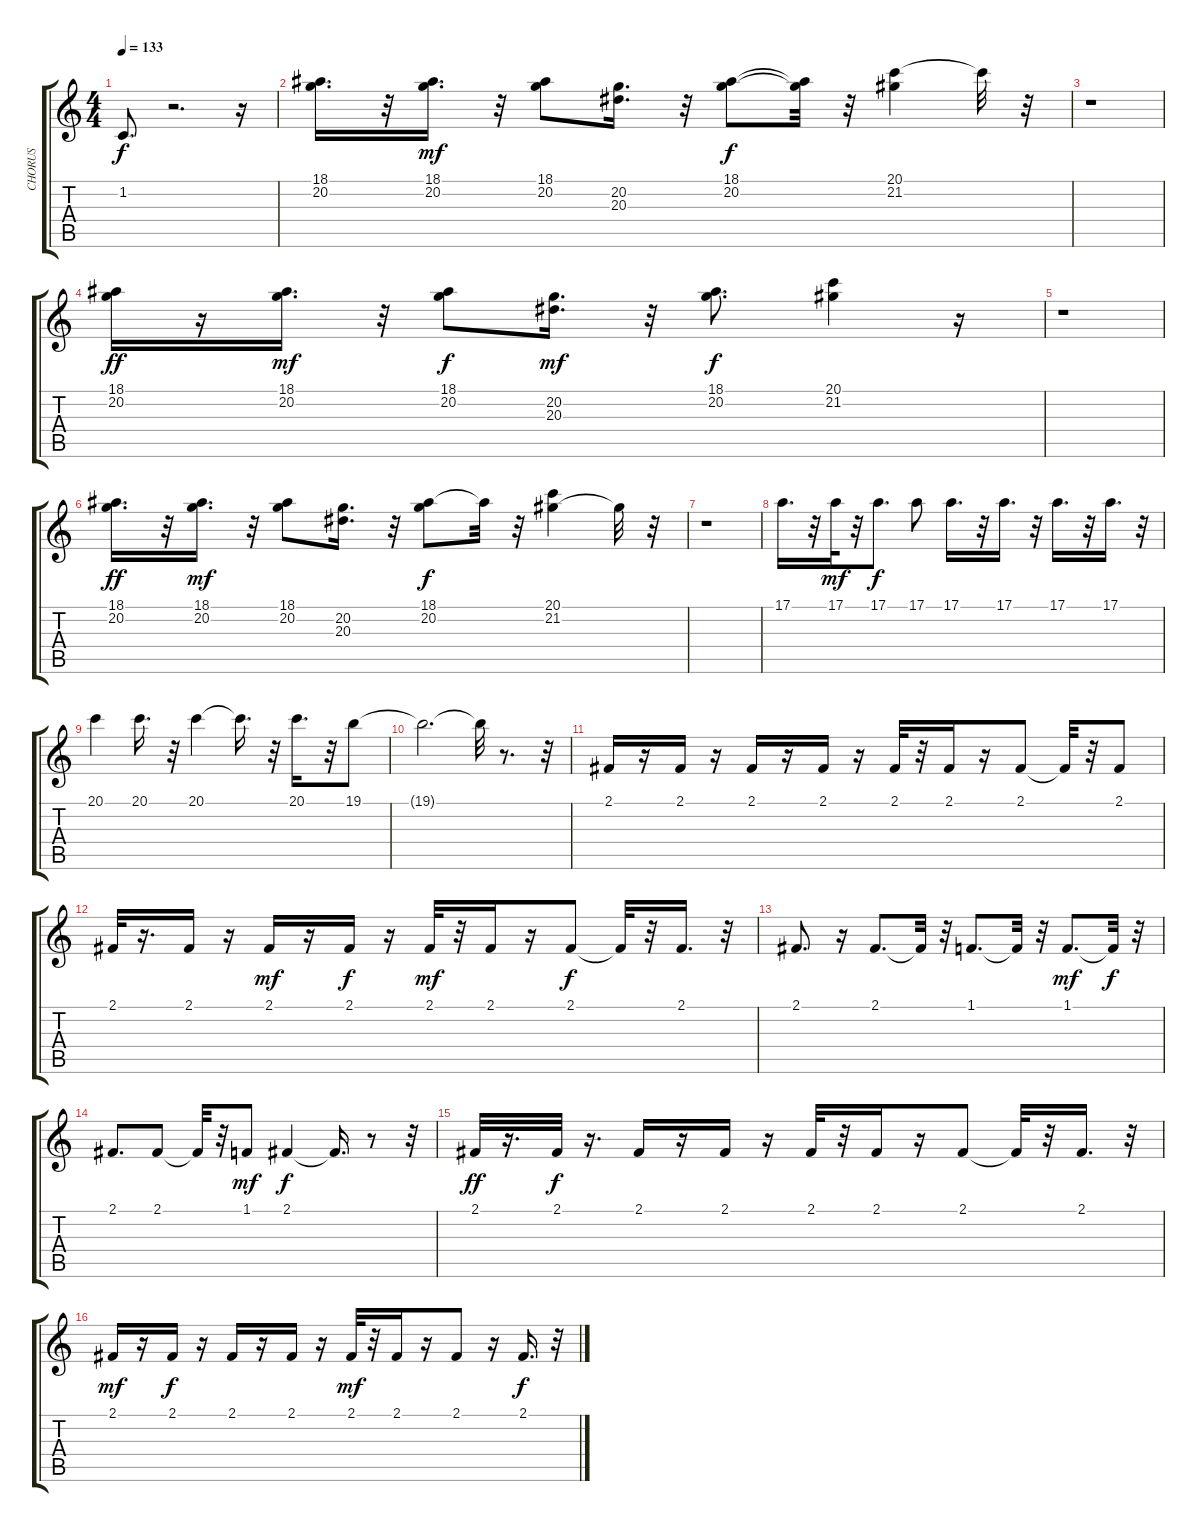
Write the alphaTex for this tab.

\track ("CHORUS                              " "CHORUS    ") {instrument choiraahs}
\staff {score tabs}
\tuning (E4 B3 G3 D3 A2 E2) {hide}
\ts (4 4)
\tempo 133
\clef g2
\ks c
1.2{t}.8{d dy f} r.2{d} r.16 |
(18.1 20.2).16{d} r.32 (18.1 20.2).16{d dy mf} r.32 (18.1 20.2).8 (20.2 20.3).16{d} r.32 (18.1 20.2).8{dy f} (18.1{t} 20.2{t}).32 r.32 (20.1 21.2).4 20.1{t}.32 r.32 |
r.1 |
(18.1 20.2).16{dy ff} r.16 (18.1 20.2).16{d dy mf} r.32 (18.1 20.2).8{dy f} (20.2 20.3).16{d dy mf} r.32 (18.1 20.2).8{d dy f} (20.1 21.2).4 r.16 |
r.1 |
(18.1 20.2).16{d dy ff} r.32 (18.1 20.2).16{d dy mf} r.32 (18.1 20.2).8 (20.2 20.3).16{d} r.32 (18.1 20.2).8{dy f} 18.1{t}.32 r.32 (20.1 21.2).4 21.2{t}.32 r.32 |
r.1 |
17.1.16{d} r.32 17.1.32{dy mf} r.32 17.1.8{d dy f} 17.1.8 17.1.16{d} r.32 17.1.16{d} r.32 17.1.16{d} r.32 17.1.16{d} r.32 |
20.1.4 20.1.16{d} r.32 20.1.4 20.1{t}.16{d} r.32 20.1.16{d} r.32 19.1.8 |
19.1{t}.2{d} 19.1{t}.32 r.8{d} r.32 |
2.1.16 r.16 2.1.16 r.16 2.1.16 r.16 2.1.16 r.16 2.1.32 r.32 2.1.16 r.16 2.1.8 2.1{t}.32 r.32 2.1.8 |
2.1.32 r.16{d} 2.1.16 r.16 2.1.16{dy mf} r.16 2.1.16{dy f} r.16 2.1.32{dy mf} r.32 2.1.16 r.16 2.1.8{dy f} 2.1{t}.32 r.32 2.1.16{d} r.32 |
2.1.8{d} r.16 2.1.8{d} 2.1{t}.32 r.32 1.1.8{d} 1.1{t}.32 r.32 1.1.8{d dy mf} 1.1{t}.32{dy f} r.32 |
2.1.8{d} 2.1.8 2.1{t}.32 r.32 1.1.8{dy mf} 2.1.4{dy f} 2.1{t}.16{d} r.8 r.32 |
2.1.32{dy ff} r.16{d} 2.1.32{dy f} r.16{d} 2.1.16 r.16 2.1.16 r.16 2.1.32 r.32 2.1.16 r.16 2.1.8 2.1{t}.32 r.32 2.1.16{d} r.32 |
2.1.16{dy mf} r.16 2.1.16{dy f} r.16 2.1.16 r.16 2.1.16 r.16 2.1.32{dy mf} r.32 2.1.16 r.16 2.1.8 r.16 2.1.16{d dy f} r.32
